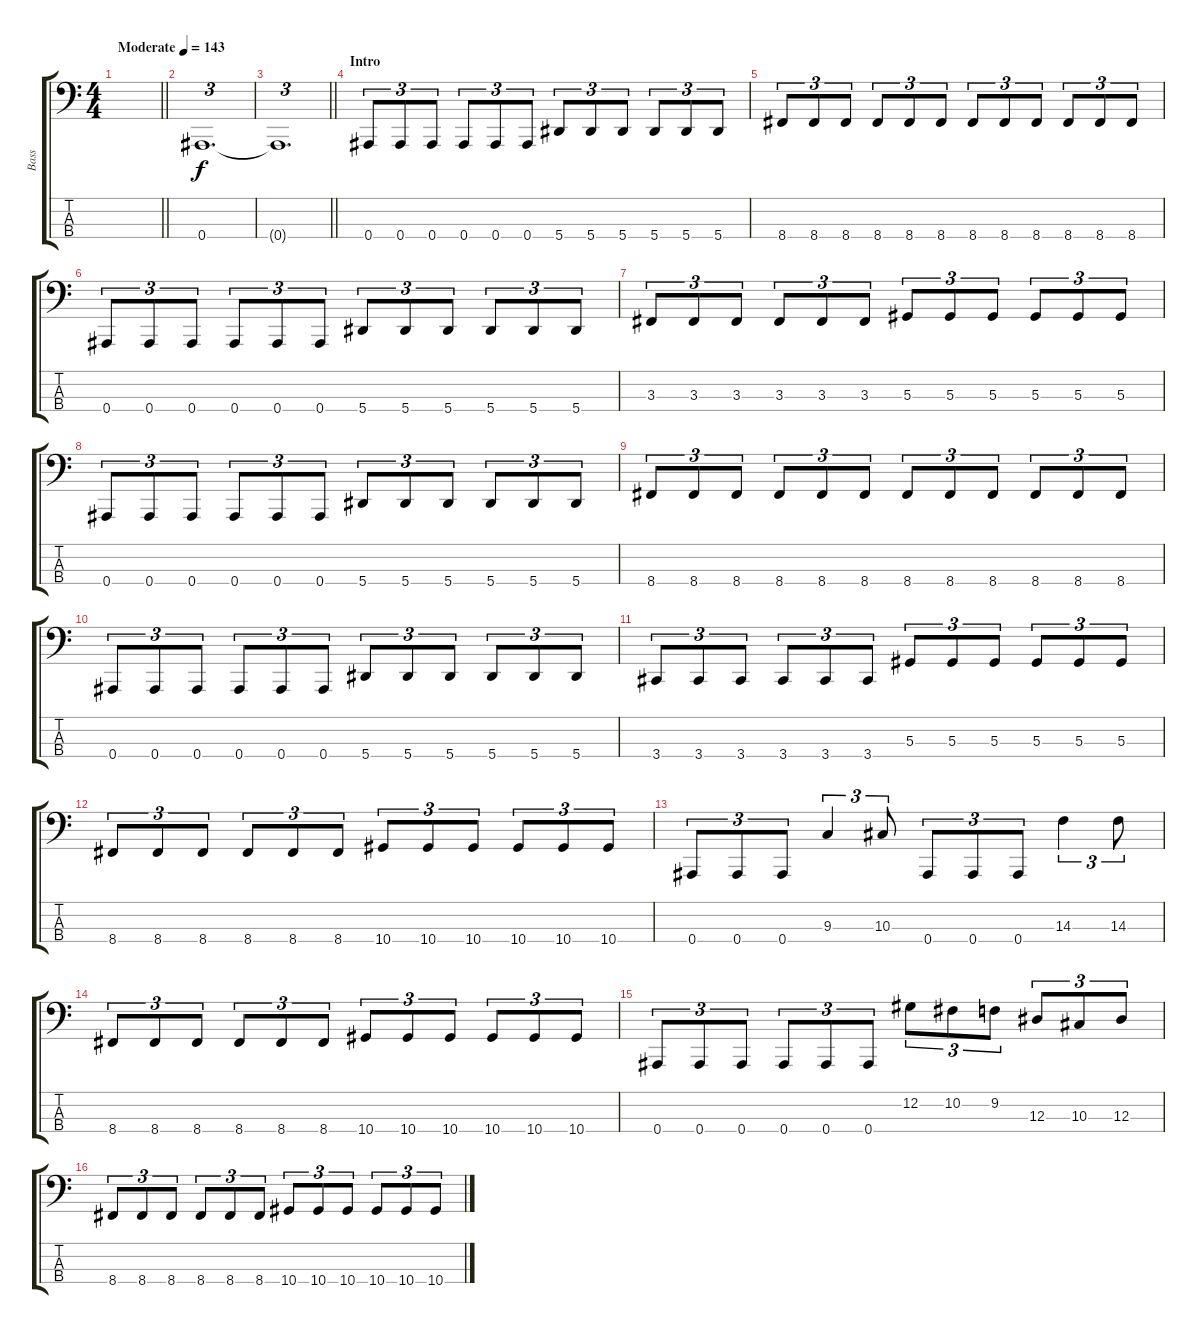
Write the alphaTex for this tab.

\track ("Bass" "Bass") {instrument electricbassfinger}
\staff {score tabs}
\tuning (Db2 Ab1 Eb1 Bb0) {hide}
\ts (4 4)
\tempo (143 "Moderate")
\clef f4
\barLineRight lightlight
\ks c
|
0.4.1{d tu (3 2)} |
\barLineRight lightlight
0.4{t}.1{d tu (3 2) dy f} |
\section ("" "Intro")
0.4.8{tu (3 2)} 0.4.8{tu (3 2)} 0.4.8{tu (3 2)} 0.4.8{tu (3 2)} 0.4.8{tu (3 2)} 0.4.8{tu (3 2)} 5.4.8{tu (3 2)} 5.4.8{tu (3 2)} 5.4.8{tu (3 2)} 5.4.8{tu (3 2)} 5.4.8{tu (3 2)} 5.4.8{tu (3 2)} |
8.4.8{tu (3 2)} 8.4.8{tu (3 2)} 8.4.8{tu (3 2)} 8.4.8{tu (3 2)} 8.4.8{tu (3 2)} 8.4.8{tu (3 2)} 8.4.8{tu (3 2)} 8.4.8{tu (3 2)} 8.4.8{tu (3 2)} 8.4.8{tu (3 2)} 8.4.8{tu (3 2)} 8.4.8{tu (3 2)} |
0.4.8{tu (3 2)} 0.4.8{tu (3 2)} 0.4.8{tu (3 2)} 0.4.8{tu (3 2)} 0.4.8{tu (3 2)} 0.4.8{tu (3 2)} 5.4.8{tu (3 2)} 5.4.8{tu (3 2)} 5.4.8{tu (3 2)} 5.4.8{tu (3 2)} 5.4.8{tu (3 2)} 5.4.8{tu (3 2)} |
3.3.8{tu (3 2)} 3.3.8{tu (3 2)} 3.3.8{tu (3 2)} 3.3.8{tu (3 2)} 3.3.8{tu (3 2)} 3.3.8{tu (3 2)} 5.3.8{tu (3 2)} 5.3.8{tu (3 2)} 5.3.8{tu (3 2)} 5.3.8{tu (3 2)} 5.3.8{tu (3 2)} 5.3.8{tu (3 2)} |
0.4.8{tu (3 2)} 0.4.8{tu (3 2)} 0.4.8{tu (3 2)} 0.4.8{tu (3 2)} 0.4.8{tu (3 2)} 0.4.8{tu (3 2)} 5.4.8{tu (3 2)} 5.4.8{tu (3 2)} 5.4.8{tu (3 2)} 5.4.8{tu (3 2)} 5.4.8{tu (3 2)} 5.4.8{tu (3 2)} |
8.4.8{tu (3 2)} 8.4.8{tu (3 2)} 8.4.8{tu (3 2)} 8.4.8{tu (3 2)} 8.4.8{tu (3 2)} 8.4.8{tu (3 2)} 8.4.8{tu (3 2)} 8.4.8{tu (3 2)} 8.4.8{tu (3 2)} 8.4.8{tu (3 2)} 8.4.8{tu (3 2)} 8.4.8{tu (3 2)} |
0.4.8{tu (3 2)} 0.4.8{tu (3 2)} 0.4.8{tu (3 2)} 0.4.8{tu (3 2)} 0.4.8{tu (3 2)} 0.4.8{tu (3 2)} 5.4.8{tu (3 2)} 5.4.8{tu (3 2)} 5.4.8{tu (3 2)} 5.4.8{tu (3 2)} 5.4.8{tu (3 2)} 5.4.8{tu (3 2)} |
3.4.8{tu (3 2)} 3.4.8{tu (3 2)} 3.4.8{tu (3 2)} 3.4.8{tu (3 2)} 3.4.8{tu (3 2)} 3.4.8{tu (3 2)} 5.3.8{tu (3 2)} 5.3.8{tu (3 2)} 5.3.8{tu (3 2)} 5.3.8{tu (3 2)} 5.3.8{tu (3 2)} 5.3.8{tu (3 2)} |
8.4.8{tu (3 2)} 8.4.8{tu (3 2)} 8.4.8{tu (3 2)} 8.4.8{tu (3 2)} 8.4.8{tu (3 2)} 8.4.8{tu (3 2)} 10.4.8{tu (3 2)} 10.4.8{tu (3 2)} 10.4.8{tu (3 2)} 10.4.8{tu (3 2)} 10.4.8{tu (3 2)} 10.4.8{tu (3 2)} |
0.4.8{tu (3 2)} 0.4.8{tu (3 2)} 0.4.8{tu (3 2)} 9.3.4{tu (3 2)} 10.3.8{tu (3 2)} 0.4.8{tu (3 2)} 0.4.8{tu (3 2)} 0.4.8{tu (3 2)} 14.3.4{tu (3 2)} 14.3.8{tu (3 2)} |
8.4.8{tu (3 2)} 8.4.8{tu (3 2)} 8.4.8{tu (3 2)} 8.4.8{tu (3 2)} 8.4.8{tu (3 2)} 8.4.8{tu (3 2)} 10.4.8{tu (3 2)} 10.4.8{tu (3 2)} 10.4.8{tu (3 2)} 10.4.8{tu (3 2)} 10.4.8{tu (3 2)} 10.4.8{tu (3 2)} |
0.4.8{tu (3 2)} 0.4.8{tu (3 2)} 0.4.8{tu (3 2)} 0.4.8{tu (3 2)} 0.4.8{tu (3 2)} 0.4.8{tu (3 2)} 12.2.8{tu (3 2)} 10.2.8{tu (3 2)} 9.2.8{tu (3 2)} 12.3.8{tu (3 2)} 10.3.8{tu (3 2)} 12.3.8{tu (3 2)} |
8.4.8{tu (3 2)} 8.4.8{tu (3 2)} 8.4.8{tu (3 2)} 8.4.8{tu (3 2)} 8.4.8{tu (3 2)} 8.4.8{tu (3 2)} 10.4.8{tu (3 2)} 10.4.8{tu (3 2)} 10.4.8{tu (3 2)} 10.4.8{tu (3 2)} 10.4.8{tu (3 2)} 10.4.8{tu (3 2)}
